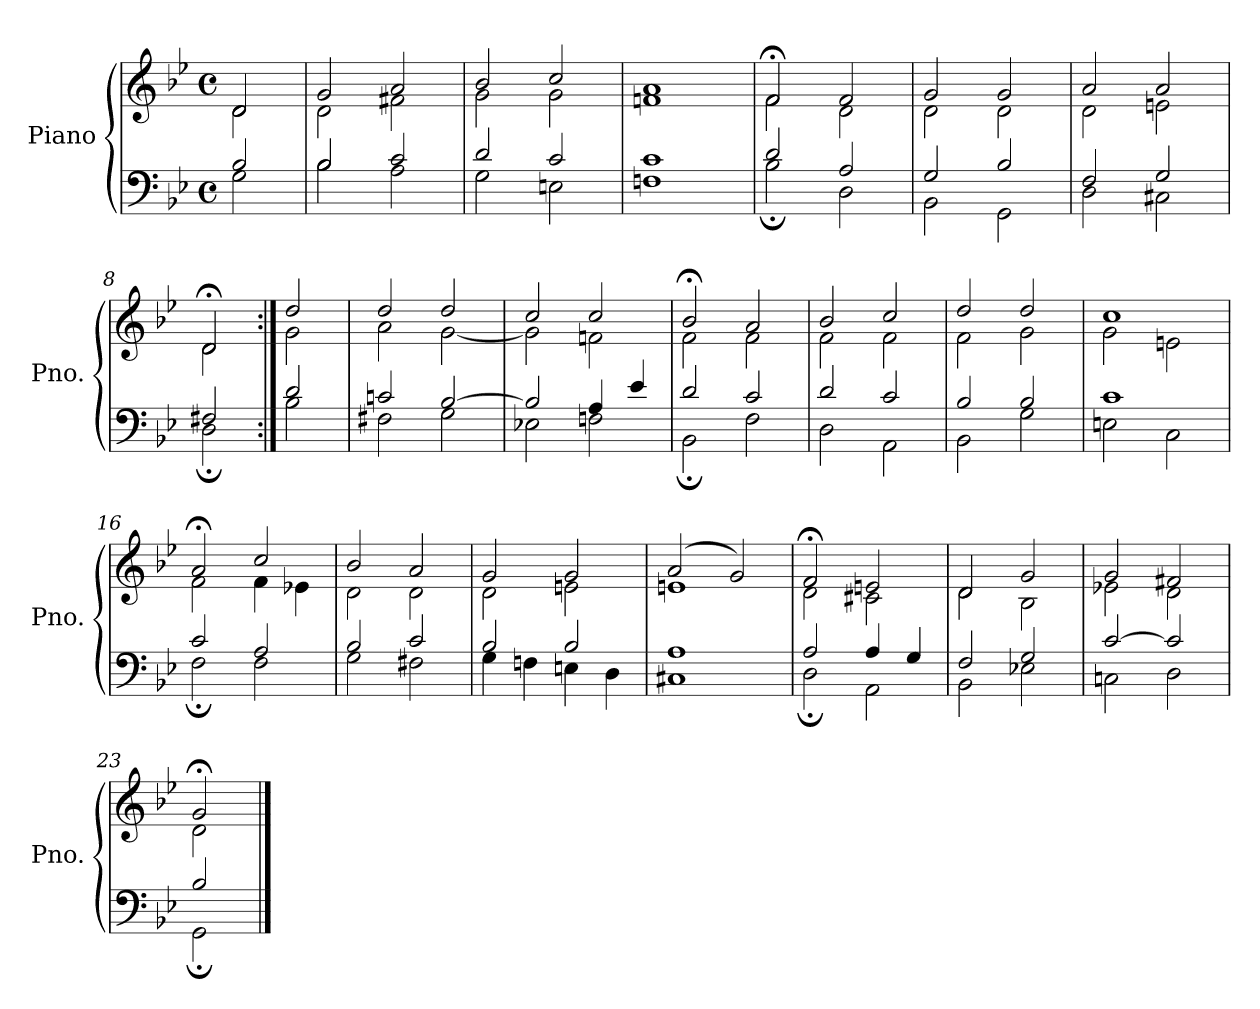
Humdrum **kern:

**kern	**kern
*part1	*part1
*staff2	*staff1
*I"Piano	*
*I'Pno.	*
*clefF4	*clefG2
*k[b-e-]	*k[b-e-]
*M4/4	*M4/4
*met(c)	*met(c)
=1	=1
*^	*^
2B-/	2G\	2d/	2d\
=2	=2	=2	=2
2B-/	2B-\	2g/	2d\
2c/	2A\	2a/	2f#X\
=3	=3	=3	=3
2d/	2G\	2b-/	2g\
2c/	2En\	2cc/	2g\
=4	=4	=4	=4
1c	1Fn	1a	1fn
=5	=5	=5	=5
2d/	2B-;\	2f;</	2f\
2A/	2D\	2f/	2d\
=6	=6	=6	=6
2G/	2BB-\	2g/	2d\
2B-/	2GG\	2g/	2d\
=7	=7	=7	=7
2F/	2D\	2a/	2d\
2G/	2C#X\	2a/	2en\
=8	=8	=8	=8
2F#X/	2D;\	2d;</	2d\
!!LO:LB:g=z	!!
=9:|!	=9:|!	=9:|!	=9:|!
2d/	2B-\	2dd/	2g\
=10	=10	=10	=10
2cn/	2F#X\	2dd/	2a\
[2B-/	2G\	2dd/	[2g\
=11	=11	=11	=11
2B-/]	2E-X\	2cc/	2g\]
4A/	2Fn\	2cc/	2fn\
4e-/	.	.	.
=12	=12	=12	=12
2d/	2BB-;\	2b-;</	2f\
2c/	2F\	2a/	2f\
=13	=13	=13	=13
2d/	2D\	2b-/	2f\
2c/	2AA\	2cc/	2f\
=14	=14	=14	=14
2B-/	2BB-\	2dd/	2f\
2B-/	2G\	2dd/	2g\
=15	=15	=15	=15
1c	2En\	1cc	2g\
.	2C\	.	2en\
=16	=16	=16	=16
2c/	2F;\	2a;</	2f\
2A/	2F\	2cc/	4f\
.	.	.	4e-X\
!!LO:LB:g=z	!!
=17	=17	=17	=17
2B-/	2G\	2b-/	2d\
2c/	2F#X\	2a/	2d\
=18	=18	=18	=18
2B-/	4G\	2g/	2d\
.	4Fn\	.	.
2B-/	4En\	2g/	2en\
.	4D\	.	.
=19	=19	=19	=19
1A	1C#X	(2a/	1en
.	.	2g/)	.
=20	=20	=20	=20
2A/	2D;\	2f;</	2d\
4A/	2AA\	2en/	2c#X\
4G/	.	.	.
=21	=21	=21	=21
2F/	2BB-\	2d/	2d\
2G/	2E-X\	2g/	2B-\
=22	=22	=22	=22
[2c/	2Cn\	2g/	2e-X\
2c/]	2D\	2f#X/	2d\
=23	=23	=23	=23
2B-/	2GG;\	2g;</	2d\
*v	*v	*	*
*	*v	*v
==	==
*-	*-
